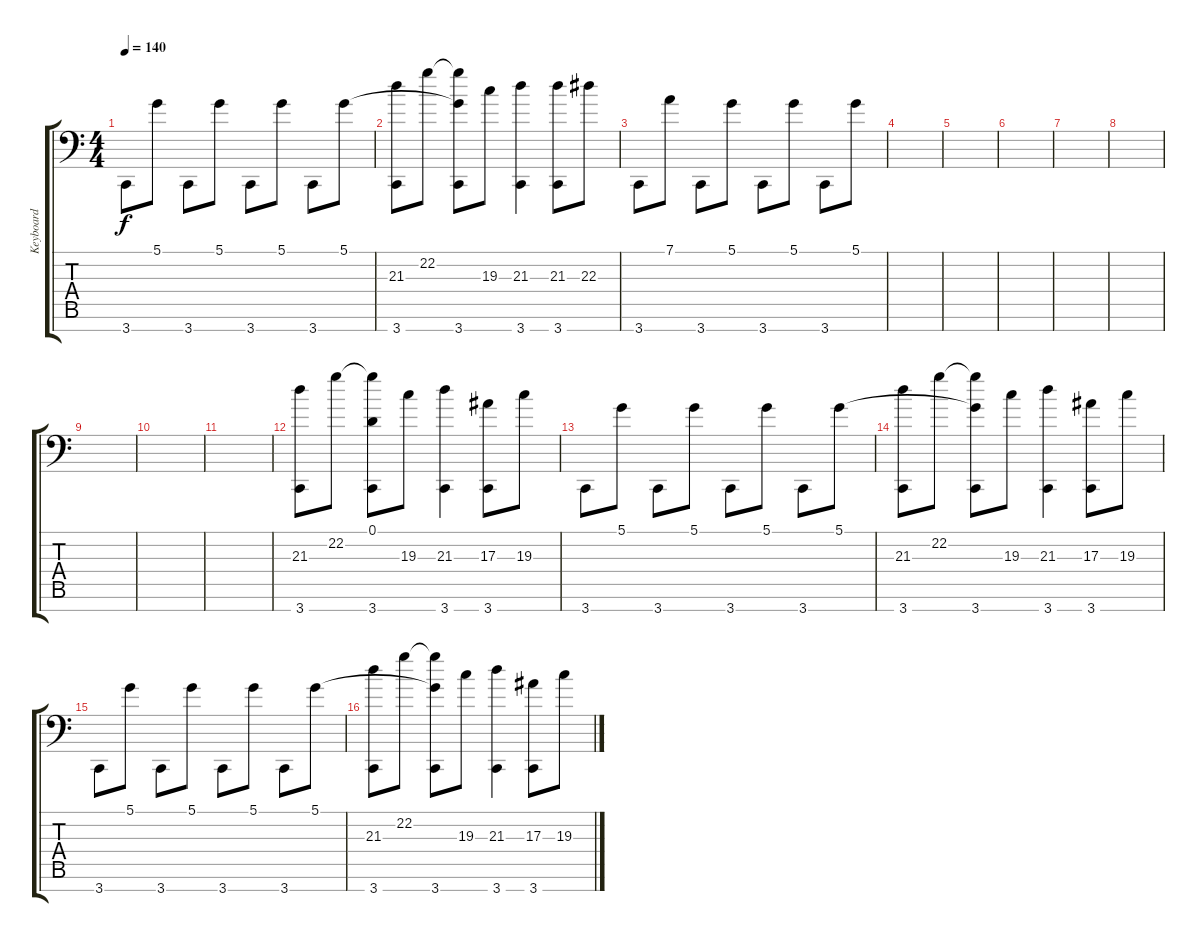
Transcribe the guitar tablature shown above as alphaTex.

\track ("Keyboard" "Keyboard") {instrument vibraphone}
\staff {score tabs}
\tuning (D4 A3 F3 C3 G2 D2 A1) {hide}
\ts (4 4)
\tempo 140
\clef f4
\ks c
3.7.8{dy f} 5.1.8 3.7.8 5.1.8 3.7.8 5.1.8 3.7.8 5.1.8 |
(21.3 3.7).8 22.2.8 (5.1{t} 22.2{t} 3.7).8 19.3.8 (21.3 3.7).4 (21.3 3.7).8 22.3.8 |
3.7.8 7.1.8 3.7.8 5.1.8 3.7.8 5.1.8 3.7.8 5.1.8 |
|
|
|
|
|
|
|
|
(21.3 3.7).8 22.2.8 (0.1 22.2{t} 3.7).8 19.3.8 (21.3 3.7).4 (17.3 3.7).8 19.3.8 |
3.7.8 5.1.8 3.7.8 5.1.8 3.7.8 5.1.8 3.7.8 5.1.8 |
(21.3 3.7).8 22.2.8 (5.1{t} 22.2{t} 3.7).8 19.3.8 (21.3 3.7).4 (17.3 3.7).8 19.3.8 |
3.7.8 5.1.8 3.7.8 5.1.8 3.7.8 5.1.8 3.7.8 5.1.8 |
(21.3 3.7).8 22.2.8 (5.1{t} 22.2{t} 3.7).8 19.3.8 (21.3 3.7).4 (17.3 3.7).8 19.3.8
